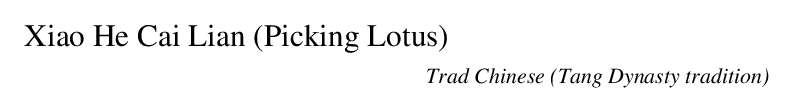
X:1
T:Xiao He Cai Lian (Picking Lotus)
C:Trad Chinese (Tang Dynasty tradition)
M:6/8
L:1/8
Q:3/8=80
K:D
D3 E3 | G3 A3 | G3 E3 | D6 |
D3 G3 | A3 B3 | A3 G3 | D6 |
G3 A3 | B3 d3 | A3 G3 | E6 |
D3 E3 | G3 A3 | G2A GED | D6 |]
